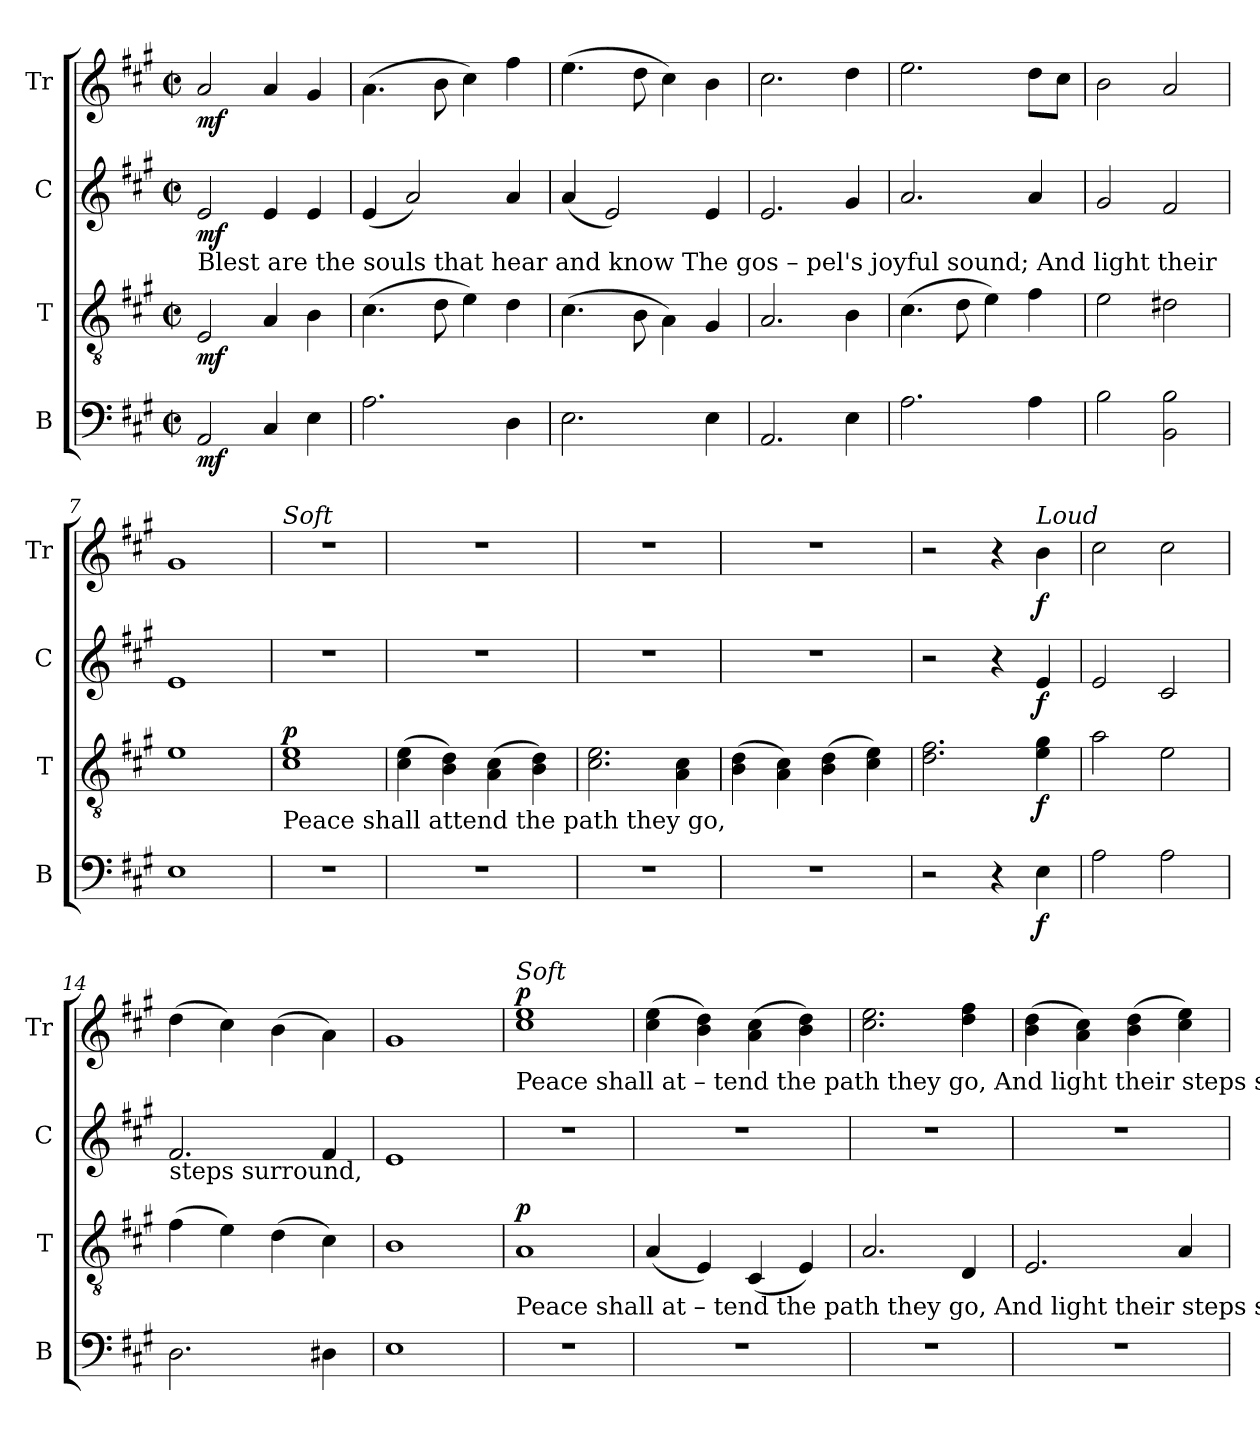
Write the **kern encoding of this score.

**kern	**dynam	**kern	**dynam	**kern	**dynam	**kern	**dynam
*part4	*part4	*part3	*part3	*part2	*part2	*part1	*part1
*staff4	*staff4	*staff3	*staff3	*staff2	*staff2	*staff1	*staff1
*I"B	*	*I"T	*	*I"C	*	*I"Tr	*
*I'B	*	*I'T	*	*I'C	*	*I'Tr	*
*clefF4	*	*clefGv2	*	*clefG2	*	*clefG2	*
*k[f#c#g#]	*	*k[f#c#g#]	*	*k[f#c#g#]	*	*k[f#c#g#]	*
*M2/2	*	*M2/2	*	*M2/2	*	*M2/2	*
*met(c|)	*	*met(c|)	*	*met(c|)	*	*met(c|)	*
*MM130	*	*MM130	*	*MM130	*	*MM130	*
=1	=1	=1	=1	=1	=1	=1	=1
!	!	!	!	!LO:TX:b:t=Blest are the souls  that  hear    and  know  The gos  –   pel's   joyful sound;                                                        And light their	!	!	!
!	!LO:DY:b	!	!LO:DY:b	!	!LO:DY:b	!	!LO:DY:b
2AA/	mf	2E/	mf	2e/	mf	2a/	mf
4C#/	.	4A/	.	4e/	.	4a/	.
4E\	.	4B\	.	4e/	.	4g#/	.
=2	=2	=2	=2	=2	=2	=2	=2
2.A\	.	(>4.c#\	.	(<4e/	.	(>4.a\	.
.	.	.	.	2a/)	.	.	.
.	.	8d\	.	.	.	8b\	.
.	.	4e\)	.	.	.	4cc#\)	.
4D\	.	4d\	.	4a/	.	4ff#\	.
=3	=3	=3	=3	=3	=3	=3	=3
2.E\	.	(>4.c#\	.	(<4a/	.	(>4.ee\	.
.	.	.	.	2e/)	.	.	.
.	.	8B\	.	.	.	8dd\	.
.	.	4A\)	.	.	.	4cc#\)	.
4E\	.	4G#/	.	4e/	.	4b\	.
=4	=4	=4	=4	=4	=4	=4	=4
2.AA/	.	2.A/	.	2.e/	.	2.cc#\	.
4E\	.	4B\	.	4g#/	.	4dd\	.
=5	=5	=5	=5	=5	=5	=5	=5
2.A\	.	(>4.c#\	.	2.a/	.	2.ee\	.
.	.	8d\	.	.	.	.	.
.	.	4e\)	.	.	.	.	.
4A\	.	4f#\	.	4a/	.	8dd\L	.
.	.	.	.	.	.	8cc#\J	.
=6	=6	=6	=6	=6	=6	=6	=6
2B\	.	2e\	.	2g#/	.	2b\	.
2BB\ 2B\	.	2d#X\	.	2f#/	.	2a/	.
=7	=7	=7	=7	=7	=7	=7	=7
1E	.	1e	.	1e	.	1g#	.
=8	=8	=8	=8	=8	=8	=8	=8
!	!	!	!	!	!	!LO:TX:a:i:t=Soft	!
!	!	!LO:TX:b:t=Peace  shall  attend  the  path  they go,	!	!	!	!	!
!	!	!	!LO:DY:a	!	!	!	!
1r	.	1c# 1e	p	1r	.	1r	.
=9	=9	=9	=9	=9	=9	=9	=9
1r	.	(>4c#\ 4e\	.	1r	.	1r	.
.	.	4B\ 4d\)	.	.	.	.	.
.	.	(>4A\ 4c#\	.	.	.	.	.
.	.	4B\ 4d\)	.	.	.	.	.
=10	=10	=10	=10	=10	=10	=10	=10
1r	.	2.c#\ 2.e\	.	1r	.	1r	.
.	.	4A\ 4c#\	.	.	.	.	.
=11	=11	=11	=11	=11	=11	=11	=11
1r	.	(>4B\ 4d\	.	1r	.	1r	.
.	.	4A\ 4c#\)	.	.	.	.	.
.	.	(>4B\ 4d\	.	.	.	.	.
.	.	4c#\ 4e\)	.	.	.	.	.
=12	=12	=12	=12	=12	=12	=12	=12
2r	.	2.d\ 2.f#\	.	2r	.	2r	.
4r	.	.	.	4r	.	4r	.
!	!	!	!	!	!	!LO:TX:a:i:t=Loud	!
!	!LO:DY:b	!	!LO:DY:b	!	!LO:DY:b	!	!LO:DY:b
4E\	f	4e\ 4g#\	f	4e/	f	4b\	f
=13	=13	=13	=13	=13	=13	=13	=13
2A\	.	2a\	.	2e/	.	2cc#\	.
2A\	.	2e\	.	2c#/	.	2cc#\	.
!!LO:LB:g=z
=14	=14	=14	=14	=14	=14	=14	=14
!	!	!	!	!LO:TX:b:t=steps surround,	!	!	!
2.D\	.	(>4f#\	.	2.f#/	.	(>4dd\	.
.	.	4e\)	.	.	.	4cc#\)	.
.	.	(>4d\	.	.	.	(>4b\	.
4D#X\	.	4c#\)	.	4f#/	.	4a\)	.
=15	=15	=15	=15	=15	=15	=15	=15
1E	.	1B	.	1e	.	1g#	.
=16	=16	=16	=16	=16	=16	=16	=16
!	!	!	!	!	!	!LO:TX:b:t=Peace  shall  at  –  tend the path they go, And light their steps surround,	!
!	!	!	!	!	!	!LO:TX:a:i:t=Soft	!
!	!	!LO:TX:b:t=Peace  shall  at  –  tend the path they go, And light their steps surround,	!	!	!	!	!
!	!	!	!LO:DY:a	!	!	!	!LO:DY:a
1r	.	1A	p	1r	.	1cc# 1ee	p
=17	=17	=17	=17	=17	=17	=17	=17
1r	.	(<4A/	.	1r	.	(>4cc#\ 4ee\	.
.	.	4E/)	.	.	.	4b\ 4dd\)	.
.	.	(<4C#/	.	.	.	(>4a\ 4cc#\	.
.	.	4E/)	.	.	.	4b\ 4dd\)	.
=18	=18	=18	=18	=18	=18	=18	=18
1r	.	2.A/	.	1r	.	2.cc#\ 2.ee\	.
.	.	4D/	.	.	.	4dd\ 4ff#\	.
=19	=19	=19	=19	=19	=19	=19	=19
1r	.	2.E/	.	1r	.	(>4b\ 4dd\	.
.	.	.	.	.	.	4a\ 4cc#\)	.
.	.	.	.	.	.	(>4b\ 4dd\	.
.	.	4A/	.	.	.	4cc#\ 4ee\)	.
=	=	=	=	=	=	=	=
*-	*-	*-	*-	*-	*-	*-	*-
